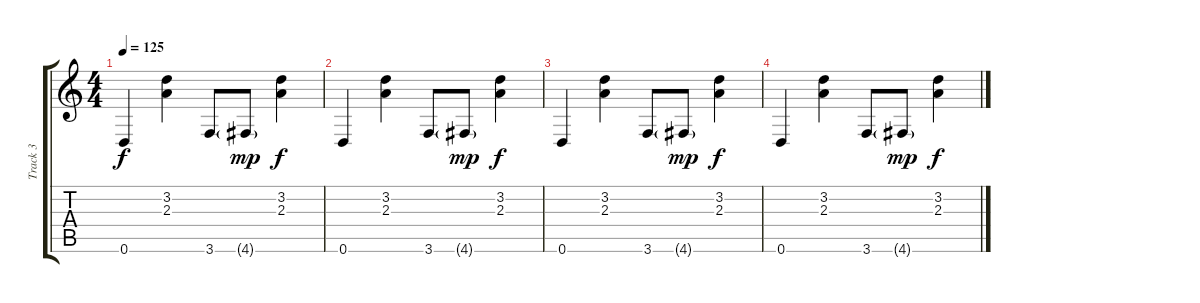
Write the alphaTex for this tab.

\track ("Track 3" "Track 3") {instrument electricguitarclean}
\staff {score tabs}
\tuning (E4 B3 G3 D3 A2 D2) {hide}
\ts (4 4)
\tempo 125
\clef g2
\ks c
0.6.4{dy f} (3.2 2.3).4 3.6.8 4.6{g}.8{dy mp} (3.2 2.3).4{dy f} |
0.6.4 (3.2 2.3).4 3.6.8 4.6{g}.8{dy mp} (3.2 2.3).4{dy f} |
0.6.4 (3.2 2.3).4 3.6.8 4.6{g}.8{dy mp} (3.2 2.3).4{dy f} |
0.6.4 (3.2 2.3).4 3.6.8 4.6{g}.8{dy mp} (3.2 2.3).4{dy f}
